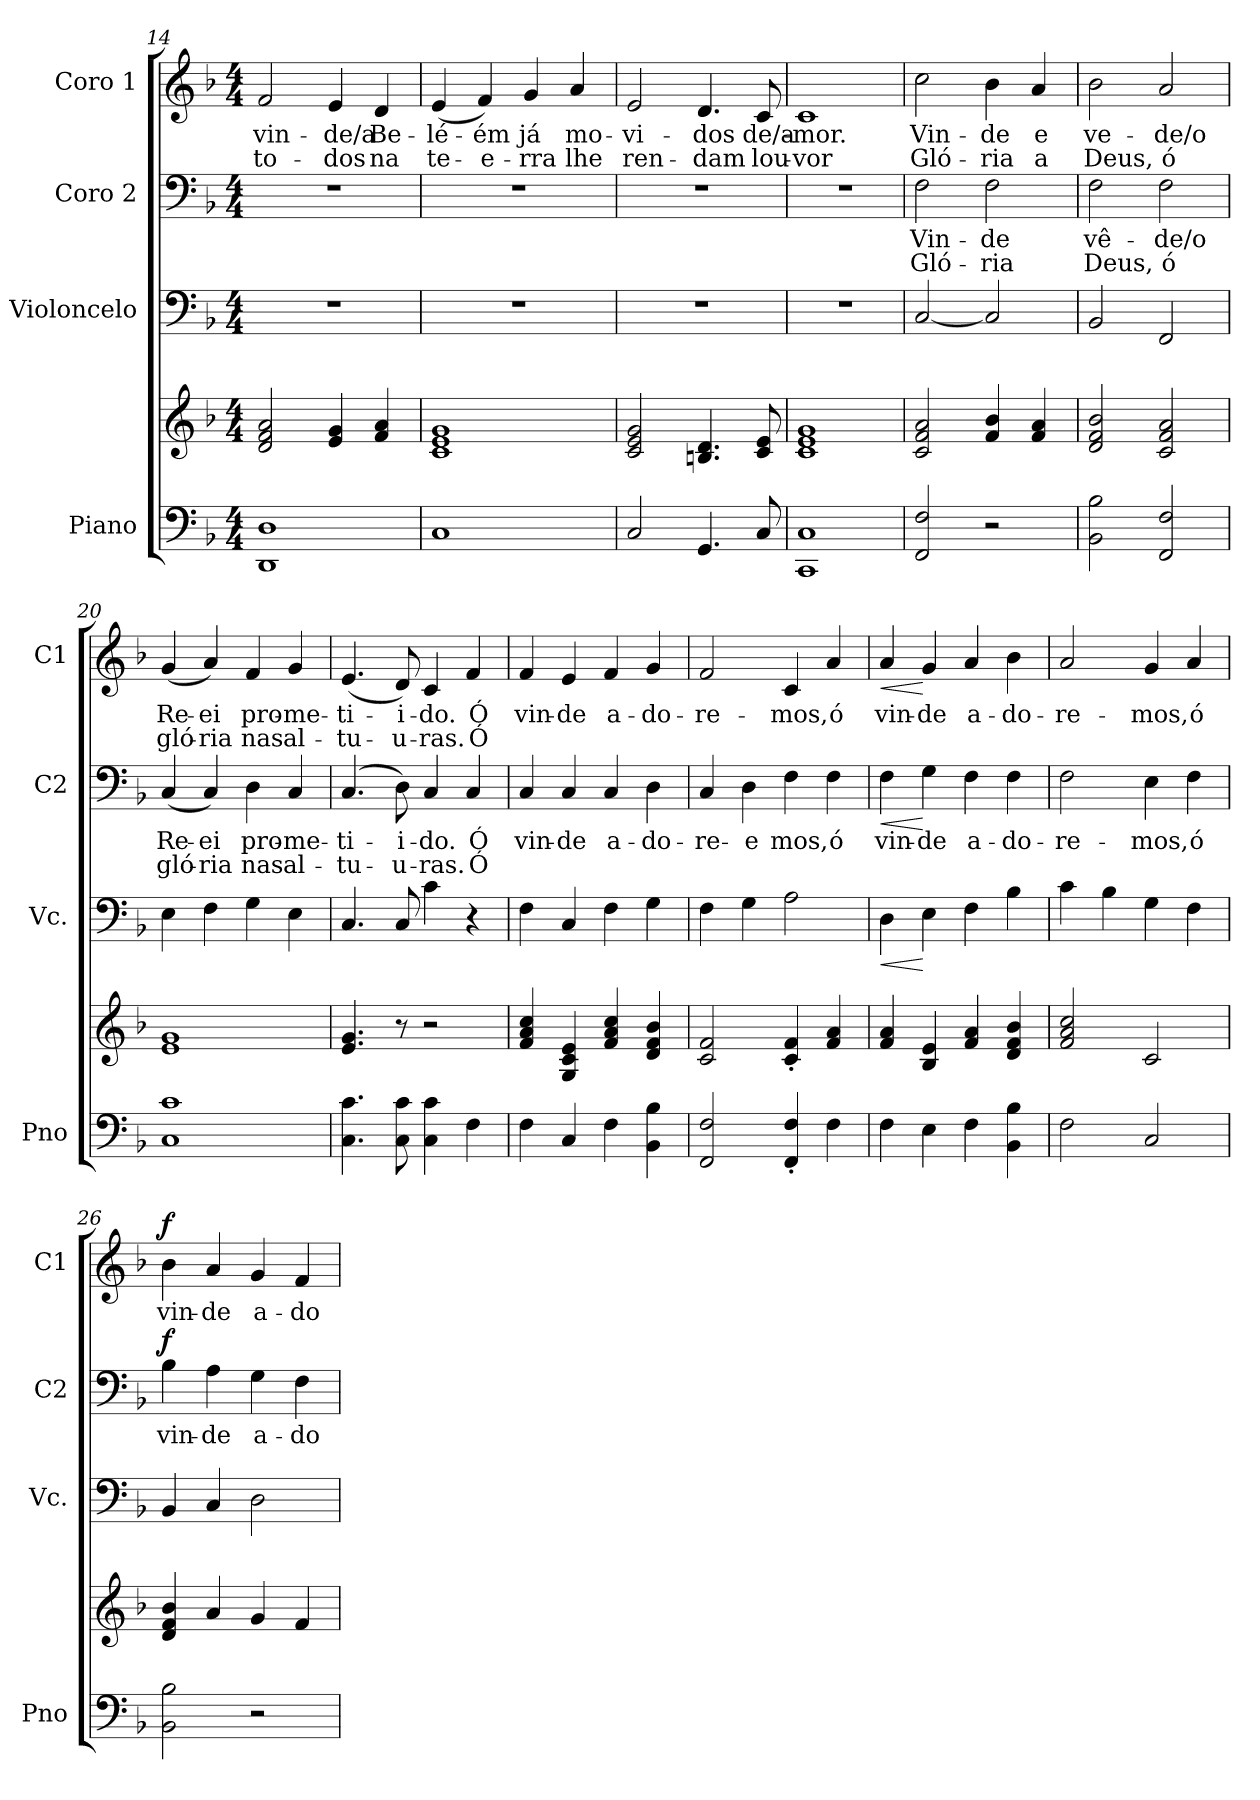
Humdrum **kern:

**kern	**kern	**kern	**dynam	**kern	**text	**text	**dynam	**kern	**text	**text	**dynam
*part4	*part4	*part3	*part3	*part2	*part2	*part2	*part2	*part1	*part1	*part1	*part1
*staff5	*staff4	*staff3	*staff3	*staff2	*staff2	*staff2	*staff2	*staff1	*staff1	*staff1	*staff1
*I"Piano	*	*I"Violoncelo	*	*I"Coro 2	*	*	*	*I"Coro 1	*	*	*
*I'Pno	*	*I'Vc.	*	*I'C2	*	*	*	*I'C1	*	*	*
!!LO:PB:g=z
*clefF4	*clefG2	*clefF4	*	*clefF4	*	*	*	*clefG2	*	*	*
*k[b-]	*k[b-]	*k[b-]	*	*k[b-]	*	*	*	*k[b-]	*	*	*
*M4/4	*M4/4	*M4/4	*	*M4/4	*	*	*	*M4/4	*	*	*
=14	=14	=14	=14	=14	=14	=14	=14	=14	=14	=14	=14
!	!	!	!	!	!	!	!	!	!LO:LY:b	!LO:LY:b	!
1DD 1D	2d/ 2f/ 2a/	1r	.	1r	.	.	.	2f/	vin-	to-	.
!	!	!	!	!	!	!	!	!	!LO:LY:b	!LO:LY:b	!
.	4e/ 4g/	.	.	.	.	.	.	4e/	-de/a	-dos	.
!	!	!	!	!	!	!	!	!	!LO:LY:b	!LO:LY:b	!
.	4f/ 4a/	.	.	.	.	.	.	4d/	Be-	na	.
=15	=15	=15	=15	=15	=15	=15	=15	=15	=15	=15	=15
!	!	!	!	!	!	!	!	!	!LO:LY:b	!LO:LY:b	!
1C	1c 1e 1g	1r	.	1r	.	.	.	(<4e/	-lé-	te-	.
!	!	!	!	!	!	!	!	!	!LO:LY:b	!LO:LY:b	!
.	.	.	.	.	.	.	.	4f/)	-ém	-e-	.
!	!	!	!	!	!	!	!	!	!LO:LY:b	!LO:LY:b	!
.	.	.	.	.	.	.	.	4g/	já	-rra	.
!	!	!	!	!	!	!	!	!	!LO:LY:b	!LO:LY:b	!
.	.	.	.	.	.	.	.	4a/	mo-	lhe	.
=16	=16	=16	=16	=16	=16	=16	=16	=16	=16	=16	=16
!	!	!	!	!	!	!	!	!	!LO:LY:b	!LO:LY:b	!
2C/	2c/ 2e/ 2g/	1r	.	1r	.	.	.	2e/	-vi-	ren-	.
!	!	!	!	!	!	!	!	!	!LO:LY:b	!LO:LY:b	!
4.GG/	4.Bn/ 4.d/	.	.	.	.	.	.	4.d/	-dos	-dam	.
!	!	!	!	!	!	!	!	!	!LO:LY:b	!LO:LY:b	!
8C/	8c/ 8e/	.	.	.	.	.	.	8c/	de/a-	lou-	.
=17	=17	=17	=17	=17	=17	=17	=17	=17	=17	=17	=17
!	!	!	!	!	!	!	!	!	!LO:LY:b	!LO:LY:b	!
1CC 1C	1c 1e 1g	1r	.	1r	.	.	.	1c	-mor.	-vor	.
!!LO:LB:g=z
=18	=18	=18	=18	=18	=18	=18	=18	=18	=18	=18	=18
!	!	!	!	!	!LO:LY:b	!LO:LY:b	!	!	!LO:LY:b	!LO:LY:b	!
2FF/ 2F/	2c/ 2f/ 2a/	[2C/	.	2F\	Vin-	Gló-	.	2cc\	Vin-	Gló-	.
!	!	!	!	!	!LO:LY:b	!LO:LY:b	!	!	!LO:LY:b	!LO:LY:b	!
2r	4f/ 4b-/	2C/]	.	2F\	-de	-ria	.	4b-\	-de	-ria	.
!	!	!	!	!	!	!	!	!	!LO:LY:b	!LO:LY:b	!
.	4f/ 4a/	.	.	.	.	.	.	4a/	e	a	.
=19	=19	=19	=19	=19	=19	=19	=19	=19	=19	=19	=19
!	!	!	!	!	!LO:LY:b	!LO:LY:b	!	!	!LO:LY:b	!LO:LY:b	!
2BB-\ 2B-\	2d/ 2f/ 2b-/	2BB-/	.	2F\	vê-	Deus,	.	2b-\	ve-	Deus,	.
!	!	!	!	!	!LO:LY:b	!LO:LY:b	!	!	!LO:LY:b	!LO:LY:b	!
2FF/ 2F/	2c/ 2f/ 2a/	2FF/	.	2F\	-de/o	ó	.	2a/	-de/o	ó	.
=20	=20	=20	=20	=20	=20	=20	=20	=20	=20	=20	=20
!	!	!	!	!	!LO:LY:b	!LO:LY:b	!	!	!LO:LY:b	!LO:LY:b	!
1C 1c	1e 1g	4E\	.	(<4C/	Re-	gló-	.	(<4g/	Re-	gló-	.
!	!	!	!	!	!LO:LY:b	!LO:LY:b	!	!	!LO:LY:b	!LO:LY:b	!
.	.	4F\	.	4C/)	-ei	-ria	.	4a/)	-ei	-ria	.
!	!	!	!	!	!LO:LY:b	!LO:LY:b	!	!	!LO:LY:b	!LO:LY:b	!
.	.	4G\	.	4D\	pro-	nas	.	4f/	pro-	nas	.
!	!	!	!	!	!LO:LY:b	!LO:LY:b	!	!	!LO:LY:b	!LO:LY:b	!
.	.	4E\	.	4C/	-me-	al-	.	4g/	-me-	al-	.
=21	=21	=21	=21	=21	=21	=21	=21	=21	=21	=21	=21
!	!	!	!	!	!LO:LY:b	!LO:LY:b	!	!	!LO:LY:b	!LO:LY:b	!
4.C\ 4.c\	4.e/ 4.g/	4.C/	.	(>4.C/	-ti-	-tu-	.	(<4.e/	-ti-	-tu-	.
!	!	!	!	!	!LO:LY:b	!LO:LY:b	!	!	!LO:LY:b	!LO:LY:b	!
8C\ 8c\	8r	8C/	.	8D\)	-i-	-u-	.	8d/)	-i-	-u-	.
!	!	!	!	!	!LO:LY:b	!LO:LY:b	!	!	!LO:LY:b	!LO:LY:b	!
4C\ 4c\	2r	4c\	.	4C/	-do.	-ras.	.	4c/	-do.	-ras.	.
!	!	!	!	!	!LO:LY:b	!LO:LY:b	!	!	!LO:LY:b	!LO:LY:b	!
4F\	.	4r	.	4C/	Ó	Ó	.	4f/	Ó	Ó	.
!!LO:PB:g=z
=22	=22	=22	=22	=22	=22	=22	=22	=22	=22	=22	=22
!	!	!	!	!	!LO:LY:b	!	!	!	!LO:LY:b	!	!
4F\	4f/ 4a/ 4cc/	4F\	.	4C/	vin-	.	.	4f/	vin-	.	.
!	!	!	!	!	!LO:LY:b	!	!	!	!LO:LY:b	!	!
4C/	4G/ 4c/ 4e/	4C/	.	4C/	-de	.	.	4e/	-de	.	.
!	!	!	!	!	!LO:LY:b	!	!	!	!LO:LY:b	!	!
4F\	4f/ 4a/ 4cc/	4F\	.	4C/	a-	.	.	4f/	a-	.	.
!	!	!	!	!	!LO:LY:b	!	!	!	!LO:LY:b	!	!
4BB-\ 4B-\	4d/ 4f/ 4b-/	4G\	.	4D\	-do-	.	.	4g/	-do-	.	.
=23	=23	=23	=23	=23	=23	=23	=23	=23	=23	=23	=23
!	!	!	!	!	!LO:LY:b	!	!	!	!LO:LY:b	!	!
2FF/ 2F/	2c/ 2f/	4F\	.	4C/	-re-	.	.	2f/	-re-	.	.
!	!	!	!	!	!LO:LY:b	!	!	!	!	!	!
.	.	4G\	.	4D\	-e	.	.	.	.	.	.
!	!	!	!	!	!LO:LY:b	!	!	!	!LO:LY:b	!	!
4FF/' 4F/'	4c/' 4f/'	2A\	.	4F\	mos,	.	.	4c/	-mos,	.	.
!	!	!	!	!	!LO:LY:b	!	!	!	!LO:LY:b	!	!
4F\	4f/ 4a/	.	.	4F\	ó	.	.	4a/	ó	.	.
=24	=24	=24	=24	=24	=24	=24	=24	=24	=24	=24	=24
!	!	!	!LO:HP:b	!	!LO:LY:b	!	!LO:HP:b	!	!LO:LY:b	!	!LO:HP:b
4F\	4f/ 4a/	4D\	<	4F\	vin-	.	<	4a/	vin-	.	<
!	!	!	!	!	!LO:LY:b	!	!	!	!LO:LY:b	!	!
4E\	4B-/ 4e/	4E\	[	4G\	-de	.	[	4g/	-de	.	[
!	!	!	!	!	!LO:LY:b	!	!	!	!LO:LY:b	!	!
4F\	4f/ 4a/	4F\	.	4F\	a-	.	.	4a/	a-	.	.
!	!	!	!	!	!LO:LY:b	!	!	!	!LO:LY:b	!	!
4BB-\ 4B-\	4d/ 4f/ 4b-/	4B-\	.	4F\	-do-	.	.	4b-\	-do-	.	.
=25	=25	=25	=25	=25	=25	=25	=25	=25	=25	=25	=25
!	!	!	!	!	!LO:LY:b	!	!	!	!LO:LY:b	!	!
2F\	2f/ 2a/ 2cc/	4c\	.	2F\	-re-	.	.	2a/	-re-	.	.
.	.	4B-\	.	.	.	.	.	.	.	.	.
!	!	!	!	!	!LO:LY:b	!	!	!	!LO:LY:b	!	!
2C/	2c/	4G\	.	4E\	-mos,	.	.	4g/	-mos,	.	.
!	!	!	!	!	!LO:LY:b	!	!	!	!LO:LY:b	!	!
.	.	4F\	.	4F\	ó	.	.	4a/	ó	.	.
!!LO:LB:g=z
=26	=26	=26	=26	=26	=26	=26	=26	=26	=26	=26	=26
!	!	!	!	!	!LO:LY:b	!	!LO:DY:a	!	!LO:LY:b	!	!LO:DY:a
2BB-\ 2B-\	4d/ 4f/ 4b-/	4BB-/	.	4B-\	vin-	.	f	4b-\	vin-	.	f
!	!	!	!	!	!LO:LY:b	!	!	!	!LO:LY:b	!	!
.	4a/	4C/	.	4A\	-de	.	.	4a/	-de	.	.
!	!	!	!	!	!LO:LY:b	!	!	!	!LO:LY:b	!	!
2r	4g/	2D\	.	4G\	a-	.	.	4g/	a-	.	.
!	!	!	!	!	!LO:LY:b	!	!	!	!LO:LY:b	!	!
.	4f/	.	.	4F\	-do-	.	.	4f/	-do-	.	.
=	=	=	=	=	=	=	=	=	=	=	=
*-	*-	*-	*-	*-	*-	*-	*-	*-	*-	*-	*-
